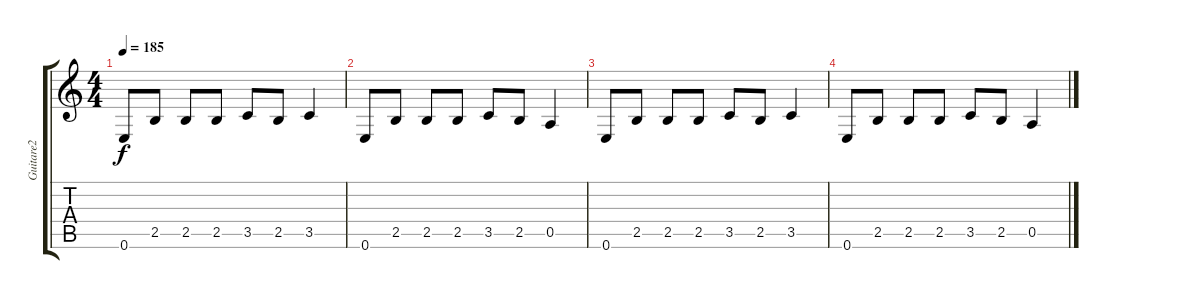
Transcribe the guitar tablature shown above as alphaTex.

\track ("Guitare2" "Guitare2") {instrument distortionguitar}
\staff {score tabs}
\tuning (E4 B3 G3 D3 A2 E2) {hide}
\ts (4 4)
\tempo 185
\clef g2
\ks c
0.6.8{dy f} 2.5.8 2.5.8 2.5.8 3.5.8 2.5.8 3.5.4 |
0.6.8 2.5.8 2.5.8 2.5.8 3.5.8 2.5.8 0.5.4 |
0.6.8 2.5.8 2.5.8 2.5.8 3.5.8 2.5.8 3.5.4 |
0.6.8 2.5.8 2.5.8 2.5.8 3.5.8 2.5.8 0.5.4
